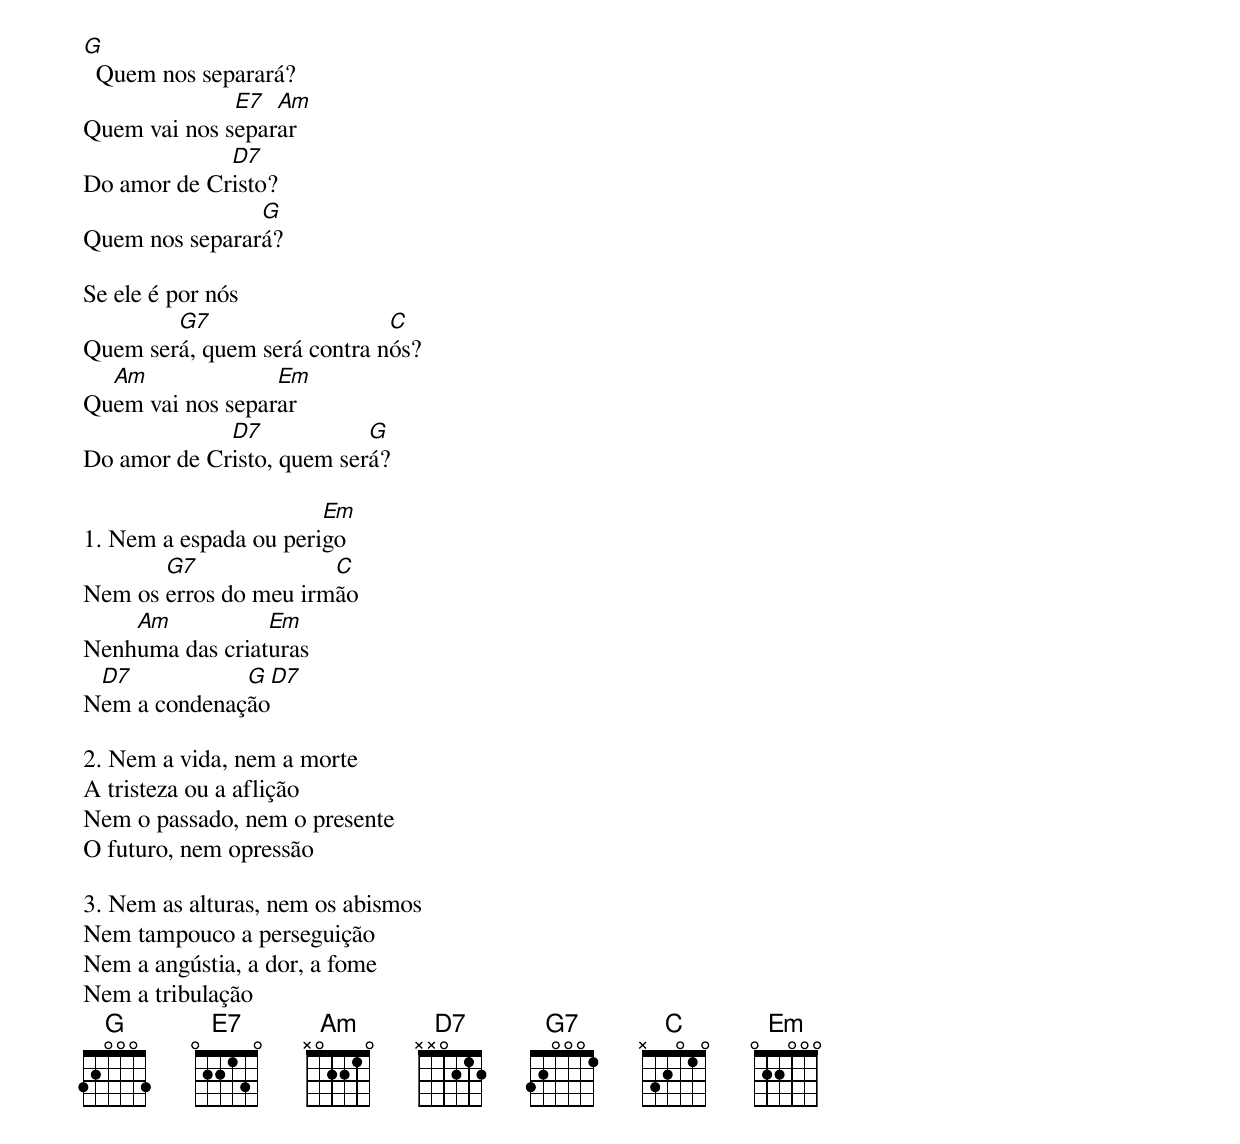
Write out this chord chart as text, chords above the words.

G
  Quem nos separará?
              E7  Am
Quem vai nos separar
             D7
Do amor de Cristo?
                G
Quem nos separará?

Se ele é por nós
        G7                   C
Quem será, quem será contra nós?
  Am              Em
Quem vai nos separar
             D7            G
Do amor de Cristo, quem será?

                       Em
1. Nem a espada ou perigo
       G7              C
Nem os erros do meu irmão
    Am           Em
Nenhuma das criaturas
 D7           G  D7
Nem a condenação

2. Nem a vida, nem a morte
A tristeza ou a aflição
Nem o passado, nem o presente
O futuro, nem opressão

3. Nem as alturas, nem os abismos
Nem tampouco a perseguição
Nem a angústia, a dor, a fome
Nem a tribulação
